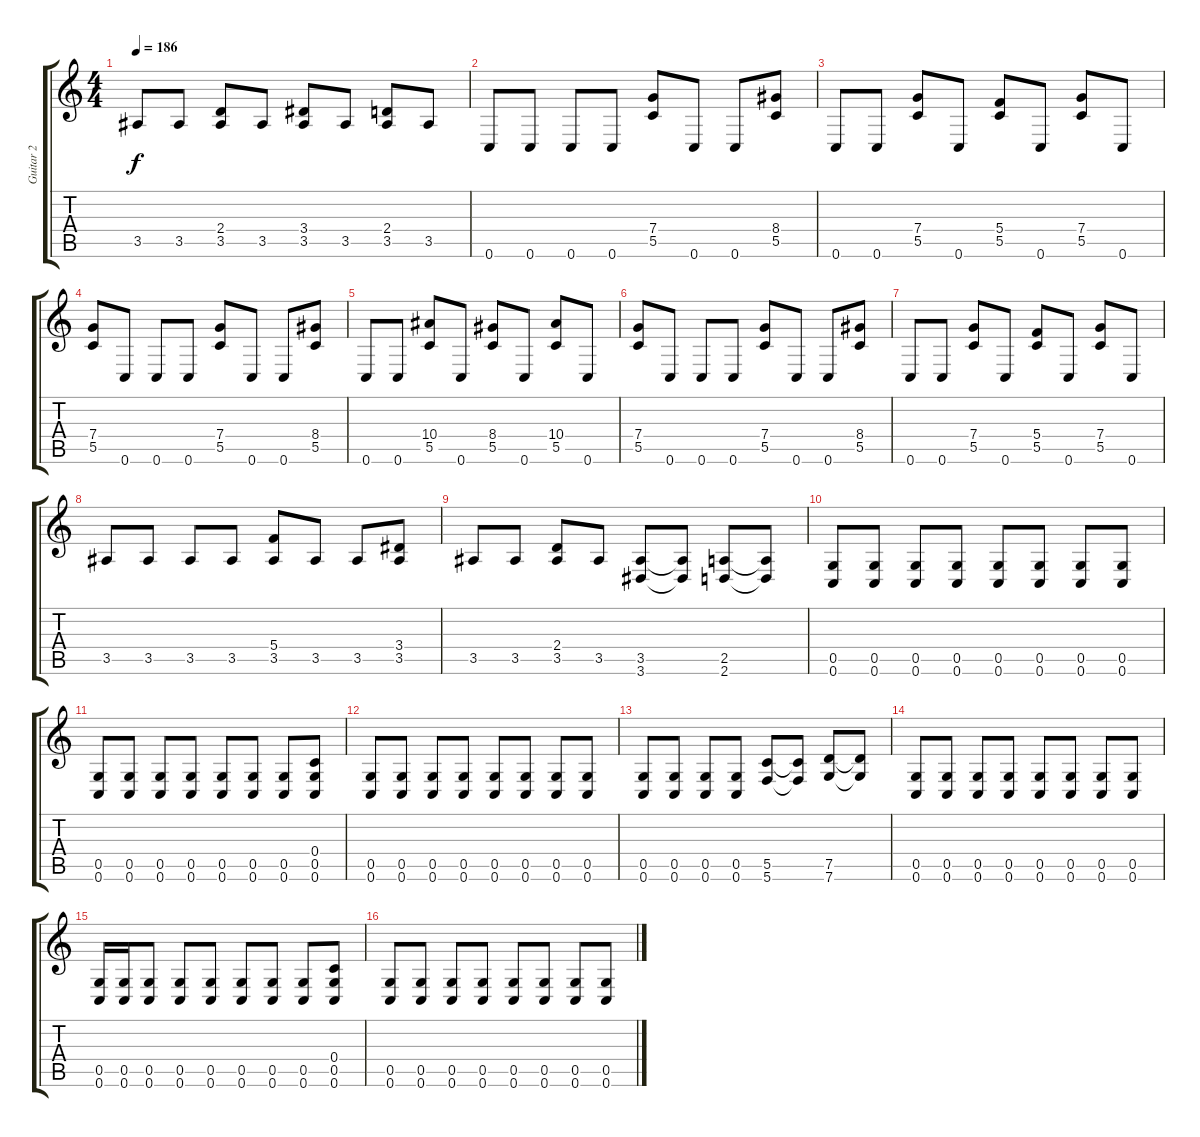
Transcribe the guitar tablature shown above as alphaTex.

\track ("Guitar 2" "Guitar 2") {instrument distortionguitar}
\staff {score tabs}
\tuning (D4 A3 F3 C3 G2 C2) {hide}
\ts (4 4)
\tempo 186
\clef g2
\ks c
3.5.8{dy f} 3.5.8 (2.4 3.5).8 3.5.8 (3.4 3.5).8 3.5.8 (2.4 3.5).8 3.5.8 |
0.6.8 0.6.8 0.6.8 0.6.8 (7.4 5.5).8 0.6.8 0.6.8 (8.4 5.5).8 |
0.6.8 0.6.8 (7.4 5.5).8 0.6.8 (5.4 5.5).8 0.6.8 (7.4 5.5).8 0.6.8 |
(7.4 5.5).8 0.6.8 0.6.8 0.6.8 (7.4 5.5).8 0.6.8 0.6.8 (8.4 5.5).8 |
0.6.8 0.6.8 (10.4 5.5).8 0.6.8 (8.4 5.5).8 0.6.8 (10.4 5.5).8 0.6.8 |
(7.4 5.5).8 0.6.8 0.6.8 0.6.8 (7.4 5.5).8 0.6.8 0.6.8 (8.4 5.5).8 |
0.6.8 0.6.8 (7.4 5.5).8 0.6.8 (5.4 5.5).8 0.6.8 (7.4 5.5).8 0.6.8 |
3.5.8 3.5.8 3.5.8 3.5.8 (5.4 3.5).8 3.5.8 3.5.8 (3.4 3.5).8 |
3.5.8 3.5.8 (2.4 3.5).8 3.5.8 (3.5 3.6).8 (3.5{t} 3.6{t}).8 (2.5 2.6).8 (2.5{t} 2.6{t}).8 |
(0.5 0.6).8 (0.5 0.6).8 (0.5 0.6).8 (0.5 0.6).8 (0.5 0.6).8 (0.5 0.6).8 (0.5 0.6).8 (0.5 0.6).8 |
(0.5 0.6).8 (0.5 0.6).8 (0.5 0.6).8 (0.5 0.6).8 (0.5 0.6).8 (0.5 0.6).8 (0.5 0.6).8 (0.4 0.5 0.6).8 |
(0.5 0.6).8 (0.5 0.6).8 (0.5 0.6).8 (0.5 0.6).8 (0.5 0.6).8 (0.5 0.6).8 (0.5 0.6).8 (0.5 0.6).8 |
(0.5 0.6).8 (0.5 0.6).8 (0.5 0.6).8 (0.5 0.6).8 (5.5 5.6).8 (5.5{t} 5.6{t}).8 (7.5 7.6).8 (7.5{t} 7.6{t}).8 |
(0.5 0.6).8 (0.5 0.6).8 (0.5 0.6).8 (0.5 0.6).8 (0.5 0.6).8 (0.5 0.6).8 (0.5 0.6).8 (0.5 0.6).8 |
(0.5 0.6).16 (0.5 0.6).16 (0.5 0.6).8 (0.5 0.6).8 (0.5 0.6).8 (0.5 0.6).8 (0.5 0.6).8 (0.5 0.6).8 (0.4 0.5 0.6).8 |
(0.5 0.6).8 (0.5 0.6).8 (0.5 0.6).8 (0.5 0.6).8 (0.5 0.6).8 (0.5 0.6).8 (0.5 0.6).8 (0.5 0.6).8
